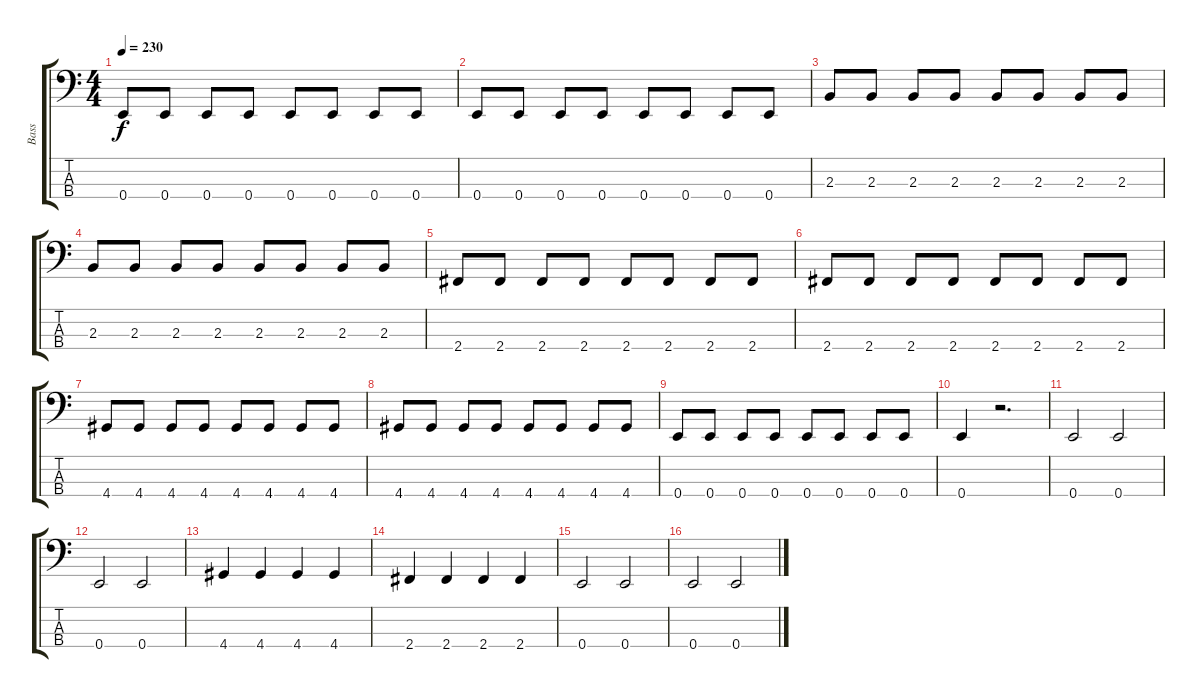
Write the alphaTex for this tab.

\track ("Bass" "Bass") {instrument electricbasspick}
\staff {score tabs}
\tuning (G2 D2 A1 E1) {hide}
\ts (4 4)
\tempo 230
\clef f4
\ks c
0.4.8{dy f} 0.4.8 0.4.8 0.4.8 0.4.8 0.4.8 0.4.8 0.4.8 |
0.4.8 0.4.8 0.4.8 0.4.8 0.4.8 0.4.8 0.4.8 0.4.8 |
2.3.8 2.3.8 2.3.8 2.3.8 2.3.8 2.3.8 2.3.8 2.3.8 |
2.3.8 2.3.8 2.3.8 2.3.8 2.3.8 2.3.8 2.3.8 2.3.8 |
2.4.8 2.4.8 2.4.8 2.4.8 2.4.8 2.4.8 2.4.8 2.4.8 |
2.4.8 2.4.8 2.4.8 2.4.8 2.4.8 2.4.8 2.4.8 2.4.8 |
4.4.8 4.4.8 4.4.8 4.4.8 4.4.8 4.4.8 4.4.8 4.4.8 |
4.4.8 4.4.8 4.4.8 4.4.8 4.4.8 4.4.8 4.4.8 4.4.8 |
0.4.8 0.4.8 0.4.8 0.4.8 0.4.8 0.4.8 0.4.8 0.4.8 |
0.4.4 r.2{d} |
0.4.2 0.4.2 |
0.4.2 0.4.2 |
4.4.4 4.4.4 4.4.4 4.4.4 |
2.4.4 2.4.4 2.4.4 2.4.4 |
0.4.2 0.4.2 |
0.4.2 0.4.2
